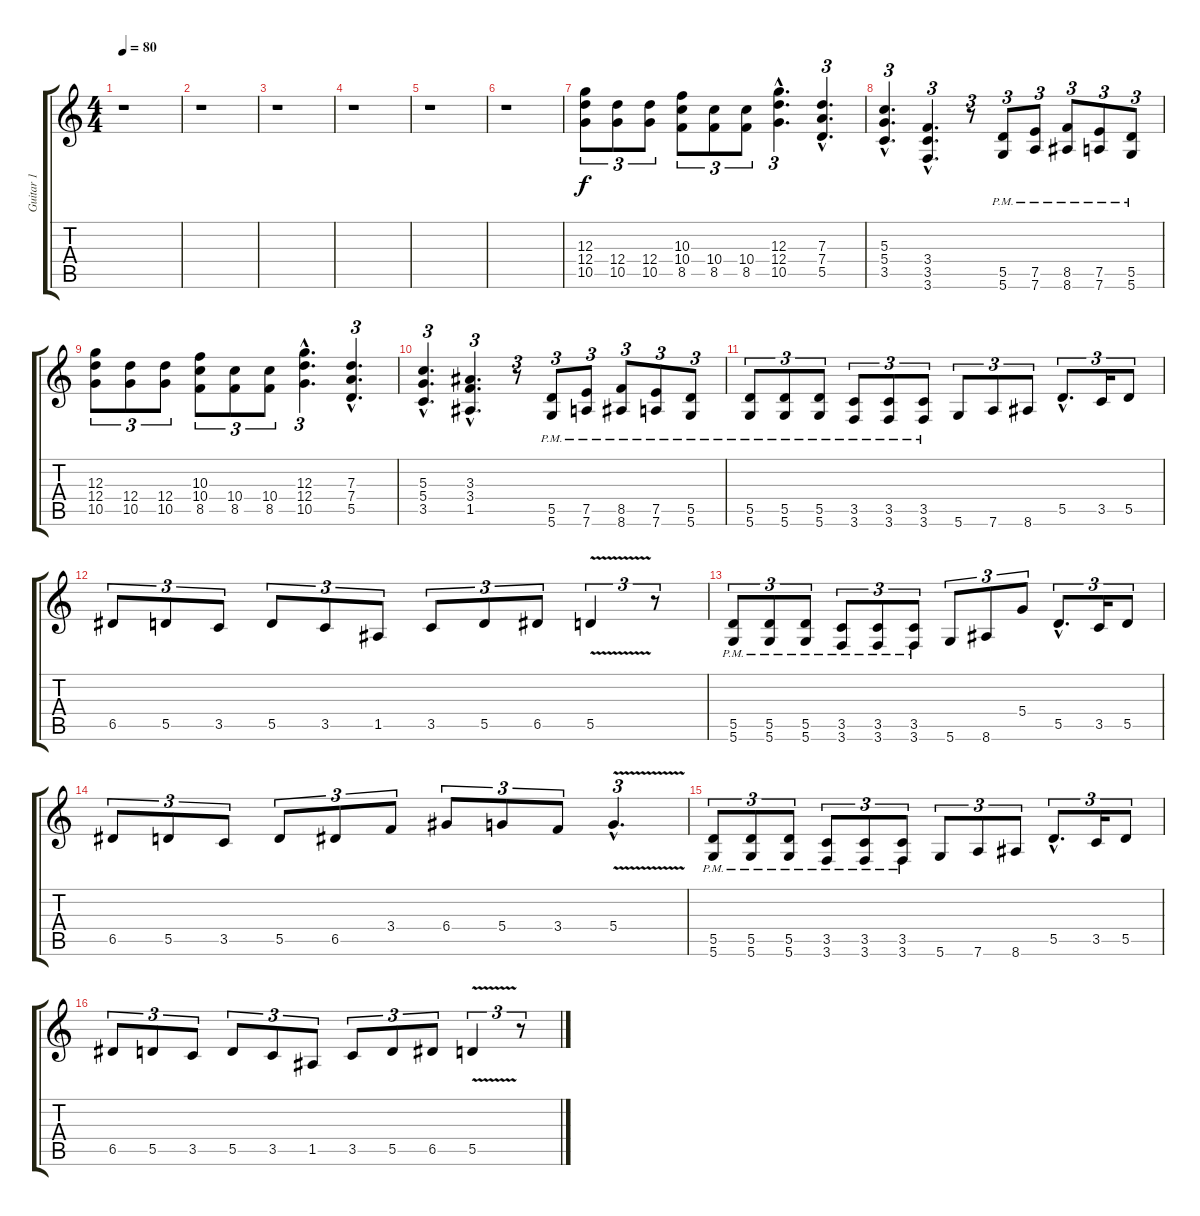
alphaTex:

\track ("Guitar 1" "Guitar 1") {instrument overdrivenguitar}
\staff {score tabs}
\tuning (E4 B3 G3 D3 A2 D2) {hide}
\ts (4 4)
\tempo 80
\clef g2
\ks c
r.1{dy f instrument overdrivenguitar} |
r.1 |
r.1 |
r.1 |
r.1 |
r.1 |
(12.3 12.4 10.5).8{tu (3 2)} (12.4 10.5).8{tu (3 2)} (12.4 10.5).8{tu (3 2)} (10.3 10.4 8.5).8{tu (3 2)} (10.4 8.5).8{tu (3 2)} (10.4 8.5).8{tu (3 2)} (12.3{hac} 12.4{hac} 10.5{hac}).4{d tu (3 2)} (7.3{hac} 7.4{hac} 5.5{hac}).4{d tu (3 2)} |
(5.3{hac} 5.4{hac} 3.5{hac}).4{d tu (3 2)} (3.4{hac} 3.5{hac} 3.6{hac}).4{d tu (3 2)} r.8{tu (3 2)} (5.5{pm} 5.6{pm}).8{tu (3 2)} (7.5{pm} 7.6{pm}).8{tu (3 2)} (8.5{pm} 8.6{pm}).8{tu (3 2)} (7.5{pm} 7.6{pm}).8{tu (3 2)} (5.5{pm} 5.6{pm}).8{tu (3 2)} |
(12.3 12.4 10.5).8{tu (3 2)} (12.4 10.5).8{tu (3 2)} (12.4 10.5).8{tu (3 2)} (10.3 10.4 8.5).8{tu (3 2)} (10.4 8.5).8{tu (3 2)} (10.4 8.5).8{tu (3 2)} (12.3{hac} 12.4{hac} 10.5{hac}).4{d tu (3 2)} (7.3{hac} 7.4{hac} 5.5{hac}).4{d tu (3 2)} |
(5.3{hac} 5.4{hac} 3.5{hac}).4{d tu (3 2)} (3.3{hac} 3.4{hac} 1.5{hac}).4{d tu (3 2)} r.8{tu (3 2)} (5.5{pm} 5.6{pm}).8{tu (3 2)} (7.5{pm} 7.6{pm}).8{tu (3 2)} (8.5{pm} 8.6{pm}).8{tu (3 2)} (7.5{pm} 7.6{pm}).8{tu (3 2)} (5.5{pm} 5.6{pm}).8{tu (3 2)} |
(5.5{pm} 5.6{pm}).8{tu (3 2)} (5.5{pm} 5.6{pm}).8{tu (3 2)} (5.5{pm} 5.6{pm}).8{tu (3 2)} (3.5{pm} 3.6{pm}).8{tu (3 2)} (3.5{pm} 3.6{pm}).8{tu (3 2)} (3.5{pm} 3.6{pm}).8{tu (3 2)} 5.6.8{tu (3 2)} 7.6.8{tu (3 2)} 8.6.8{tu (3 2)} 5.5{hac}.8{d tu (3 2)} 3.5.16{tu (3 2)} 5.5.8{tu (3 2)} |
6.5.8{tu (3 2)} 5.5.8{tu (3 2)} 3.5.8{tu (3 2)} 5.5.8{tu (3 2)} 3.5.8{tu (3 2)} 1.5.8{tu (3 2)} 3.5.8{tu (3 2)} 5.5.8{tu (3 2)} 6.5.8{tu (3 2)} 5.5{v}.4{tu (3 2)} r.8{tu (3 2)} |
(5.5{pm} 5.6{pm}).8{tu (3 2)} (5.5{pm} 5.6{pm}).8{tu (3 2)} (5.5{pm} 5.6{pm}).8{tu (3 2)} (3.5{pm} 3.6{pm}).8{tu (3 2)} (3.5{pm} 3.6{pm}).8{tu (3 2)} (3.5{pm} 3.6{pm}).8{tu (3 2)} 5.6.8{tu (3 2)} 8.6.8{tu (3 2)} 5.4.8{tu (3 2)} 5.5{hac}.8{d tu (3 2)} 3.5.16{tu (3 2)} 5.5.8{tu (3 2)} |
6.5.8{tu (3 2)} 5.5.8{tu (3 2)} 3.5.8{tu (3 2)} 5.5.8{tu (3 2)} 6.5.8{tu (3 2)} 3.4.8{tu (3 2)} 6.4.8{tu (3 2)} 5.4.8{tu (3 2)} 3.4.8{tu (3 2)} 5.4{v hac}.4{d tu (3 2)} |
(5.5{pm} 5.6{pm}).8{tu (3 2)} (5.5{pm} 5.6{pm}).8{tu (3 2)} (5.5{pm} 5.6{pm}).8{tu (3 2)} (3.5{pm} 3.6{pm}).8{tu (3 2)} (3.5{pm} 3.6{pm}).8{tu (3 2)} (3.5{pm} 3.6{pm}).8{tu (3 2)} 5.6.8{tu (3 2)} 7.6.8{tu (3 2)} 8.6.8{tu (3 2)} 5.5{hac}.8{d tu (3 2)} 3.5.16{tu (3 2)} 5.5.8{tu (3 2)} |
6.5.8{tu (3 2)} 5.5.8{tu (3 2)} 3.5.8{tu (3 2)} 5.5.8{tu (3 2)} 3.5.8{tu (3 2)} 1.5.8{tu (3 2)} 3.5.8{tu (3 2)} 5.5.8{tu (3 2)} 6.5.8{tu (3 2)} 5.5{v}.4{tu (3 2)} r.8{tu (3 2)}
